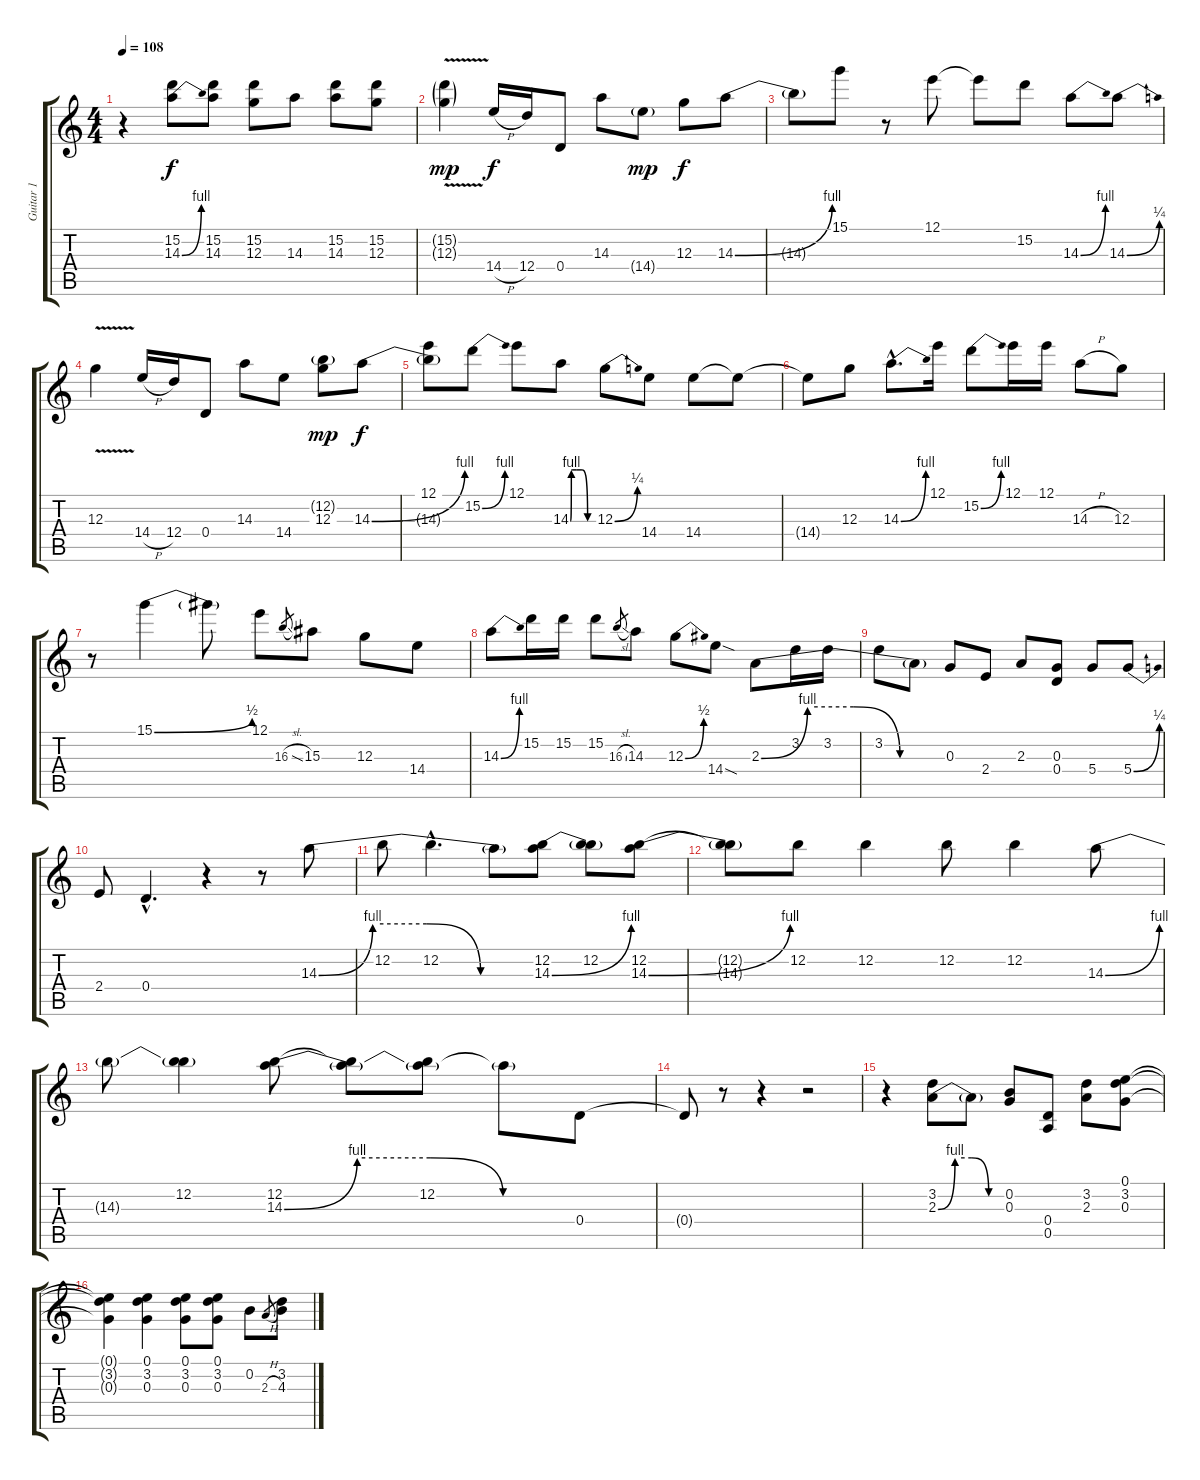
\track ("Guitar 1" "Guitar 1") {instrument electricguitarclean}
\staff {score tabs}
\tuning (E4 B3 G3 D3 A2 E2) {hide}
\ts (4 4)
\tempo 108
\clef g2
\ks c
r.4{dy f} (15.2 14.3{be (bend 0 0 60 4)}).8 (15.2 14.3).8 (15.2 12.3).8 14.3.8 (15.2 14.3).8 (15.2 12.3).8 |
(15.2{v g} 12.3{v g}).4{dy mp} 14.4{h}.16{dy f} 12.4.16 0.4.8 14.3.8 14.4{g}.8{dy mp} 12.3.8{dy f} 14.3{be (bend 0 0 60 4)}.8 |
14.3{t}.8 15.1.8 r.8 12.1.8 12.1{t}.8 15.2.8 14.3{be (bend 0 0 60 4)}.8 14.3{be (bend 0 0 60 1)}.8 |
12.3{v}.4 14.4{h}.16 12.4.16 0.4.8 14.3.8 14.4.8 (12.2{g} 12.3).8{dy mp} 14.3{be (bend 0 0 60 4)}.8{dy f} |
(12.1 14.3{t}).8 15.2{be (bend 0 0 60 4)}.8 12.1.8 14.3{be (custom 0 0 2 4 4 4 15 4 30 4 45 0 60 0)}.8 12.3{be (bend 0 0 60 1)}.8 14.4.8 14.4.8 14.4{t}.8 |
14.4{t}.8 12.3.8 14.3{be (bend 0 0 60 4) hac}.8{d} 12.1.16 15.2{be (bend 0 0 60 4)}.8 12.1.16 12.1.16 14.3{h}.8 12.3.8 |
r.8 15.1{be (bend 0 0 60 2)}.4 15.1{t}.8 12.1.8 16.3{sl}.8{gr} 15.3.8 12.3.8 14.4.8 |
14.3{be (bend 0 0 60 4)}.8 15.2.16 15.2.16 15.2.8 16.3{sl}.8{gr} 14.3.8 12.3{be (bend 0 0 60 2)}.8 14.4{sod}.8 2.3{be (custom 0 0 15 4 30 4 45 0 60 0)}.8 3.2.16 3.2.16 |
3.2.8 2.3{t}.8 0.3.8 2.4.8 2.3.8 (0.3 0.4).8 5.4.8 5.4{be (bend 0 0 60 1)}.8 |
2.4.8 0.4{hac}.4{d} r.4 r.8 14.3{be (custom 0 0 15 4 30 4 45 0 60 0)}.8 |
12.2.8 12.2{hac}.4{d} 14.3{t}.8 (12.2 14.3{be (bend 0 0 60 4)}).8 (12.2 14.3{t}).8 (12.2 14.3{be (bend 0 0 60 4)}).8 |
(12.2{t} 14.3{t}).8 12.2.8 12.2.4 12.2.8 12.2.4 14.3{be (bend 0 0 60 4)}.8 |
14.3{t}.8 (12.2 14.3{t}).4 (12.2 14.3{be (custom 0 0 15 4 30 4 45 0 60 0)}).8 (12.2{t} 14.3{t}).8 (12.2 14.3{t}).8 14.3{t}.8 0.4.8 |
0.4{t}.8 r.8 r.4 r.2 |
r.4 (3.2 2.3{be (custom 0 0 15 4 30 4 45 0 60 0)}).8 2.3{t}.8 (0.2 0.3).8 (0.4 0.5).8 (3.2 2.3).8 (0.1 3.2 0.3).8 |
(0.1{t} 3.2{t} 0.3{t}).4 (0.1 3.2 0.3).4 (0.1 3.2 0.3).8 (0.1 3.2 0.3).8 0.2.8 2.3{h}.8{gr} (3.2 4.3).8
